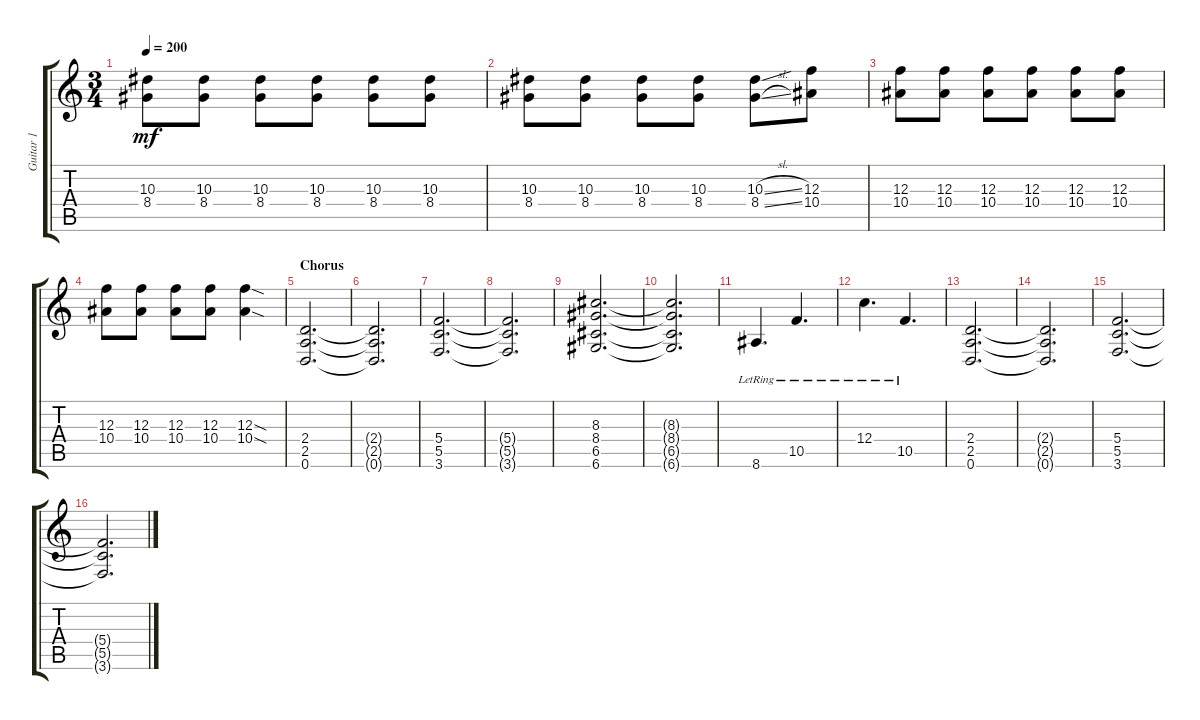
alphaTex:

\track ("Guitar 1" "Guitar 1") {instrument distortionguitar}
\staff {score tabs}
\tuning (D4 A3 F3 C3 G2 D2) {hide}
\ts (3 4)
\tempo 200
\clef g2
\ks c
(10.3 8.4).8{dy mf} (10.3 8.4).8 (10.3 8.4).8 (10.3 8.4).8 (10.3 8.4).8 (10.3 8.4).8 |
(10.3 8.4).8 (10.3 8.4).8 (10.3 8.4).8 (10.3 8.4).8 (10.3{sl} 8.4{sl}).8 (12.3 10.4).8 |
(12.3 10.4).8 (12.3 10.4).8 (12.3 10.4).8 (12.3 10.4).8 (12.3 10.4).8 (12.3 10.4).8 |
(12.3 10.4).8 (12.3 10.4).8 (12.3 10.4).8 (12.3 10.4).8 (12.3{sod} 10.4{sod}).4 |
\section ("" "Chorus")
(2.4 2.5 0.6).2{d} |
(2.4{t} 2.5{t} 0.6{t}).2{d} |
(5.4 5.5 3.6).2{d} |
(5.4{t} 5.5{t} 3.6{t}).2{d} |
(8.3 8.4 6.5 6.6).2{d} |
(8.3{t} 8.4{t} 6.5{t} 6.6{t}).2{d} |
8.6{lr}.4{d} 10.5{lr}.4{d} |
12.4{lr}.4{d} 10.5{lr}.4{d} |
(2.4 2.5 0.6).2{d} |
(2.4{t} 2.5{t} 0.6{t}).2{d} |
(5.4 5.5 3.6).2{d} |
(5.4{t} 5.5{t} 3.6{t}).2{d}
